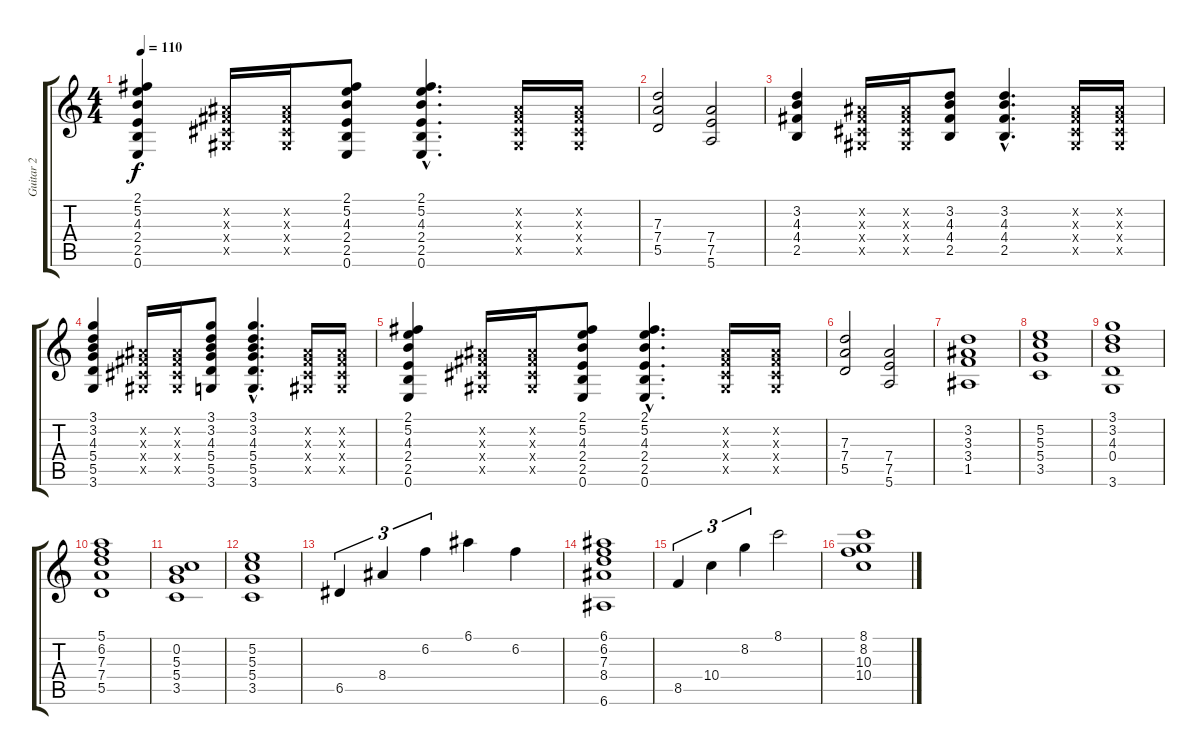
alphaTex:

\track ("Guitar 2" "Guitar 2") {instrument overdrivenguitar}
\staff {score tabs}
\tuning (E4 B3 G3 D3 A2 E2) {hide}
\ts (4 4)
\tempo 110
\clef g2
\ks c
(2.1 5.2 4.3 2.4 2.5 0.6).4{dy f} (-1.2{x} -1.3{x} -1.4{x} -1.5{x}).16 (-1.2{x} -1.3{x} -1.4{x} -1.5{x}).16 (2.1 5.2 4.3 2.4 2.5 0.6).8 (2.1{hac} 5.2{hac} 4.3{hac} 2.4{hac} 2.5{hac} 0.6{hac}).4{d} (-1.2{x} -1.3{x} -1.4{x} -1.5{x}).16 (-1.2{x} -1.3{x} -1.4{x} -1.5{x}).16 |
(7.3 7.4 5.5).2 (7.4 7.5 5.6).2 |
(3.2 4.3 4.4 2.5).4 (-1.2{x} -1.3{x} -1.4{x} -1.5{x}).16 (-1.2{x} -1.3{x} -1.4{x} -1.5{x}).16 (3.2 4.3 4.4 2.5).8 (3.2{hac} 4.3{hac} 4.4{hac} 2.5{hac}).4{d} (-1.2{x} -1.3{x} -1.4{x} -1.5{x}).16 (-1.2{x} -1.3{x} -1.4{x} -1.5{x}).16 |
(3.1 3.2 4.3 5.4 5.5 3.6).4 (-1.2{x} -1.3{x} -1.4{x} -1.5{x}).16 (-1.2{x} -1.3{x} -1.4{x} -1.5{x}).16 (3.1 3.2 4.3 5.4 5.5 3.6).8 (3.1{hac} 3.2{hac} 4.3{hac} 5.4{hac} 5.5{hac} 3.6{hac}).4{d} (-1.2{x} -1.3{x} -1.4{x} -1.5{x}).16 (-1.2{x} -1.3{x} -1.4{x} -1.5{x}).16 |
(2.1 5.2 4.3 2.4 2.5 0.6).4 (-1.2{x} -1.3{x} -1.4{x} -1.5{x}).16 (-1.2{x} -1.3{x} -1.4{x} -1.5{x}).16 (2.1 5.2 4.3 2.4 2.5 0.6).8 (2.1{hac} 5.2{hac} 4.3{hac} 2.4{hac} 2.5{hac} 0.6{hac}).4{d} (-1.2{x} -1.3{x} -1.4{x} -1.5{x}).16 (-1.2{x} -1.3{x} -1.4{x} -1.5{x}).16 |
(7.3 7.4 5.5).2 (7.4 7.5 5.6).2 |
(3.2 3.3 3.4 1.5).1 |
(5.2 5.3 5.4 3.5).1 |
(3.1 3.2 4.3 0.4 3.6).1 |
(5.1 6.2 7.3 7.4 5.5).1 |
(0.2 5.3 5.4 3.5).1 |
(5.2 5.3 5.4 3.5).1 |
6.5.4{tu (3 2)} 8.4.4{tu (3 2)} 6.2.4{tu (3 2)} 6.1.4 6.2.4 |
(6.1 6.2 7.3 8.4 6.6).1 |
8.5.4{tu (3 2)} 10.4.4{tu (3 2)} 8.2.4{tu (3 2)} 8.1.2 |
(8.1 8.2 10.3 10.4).1
